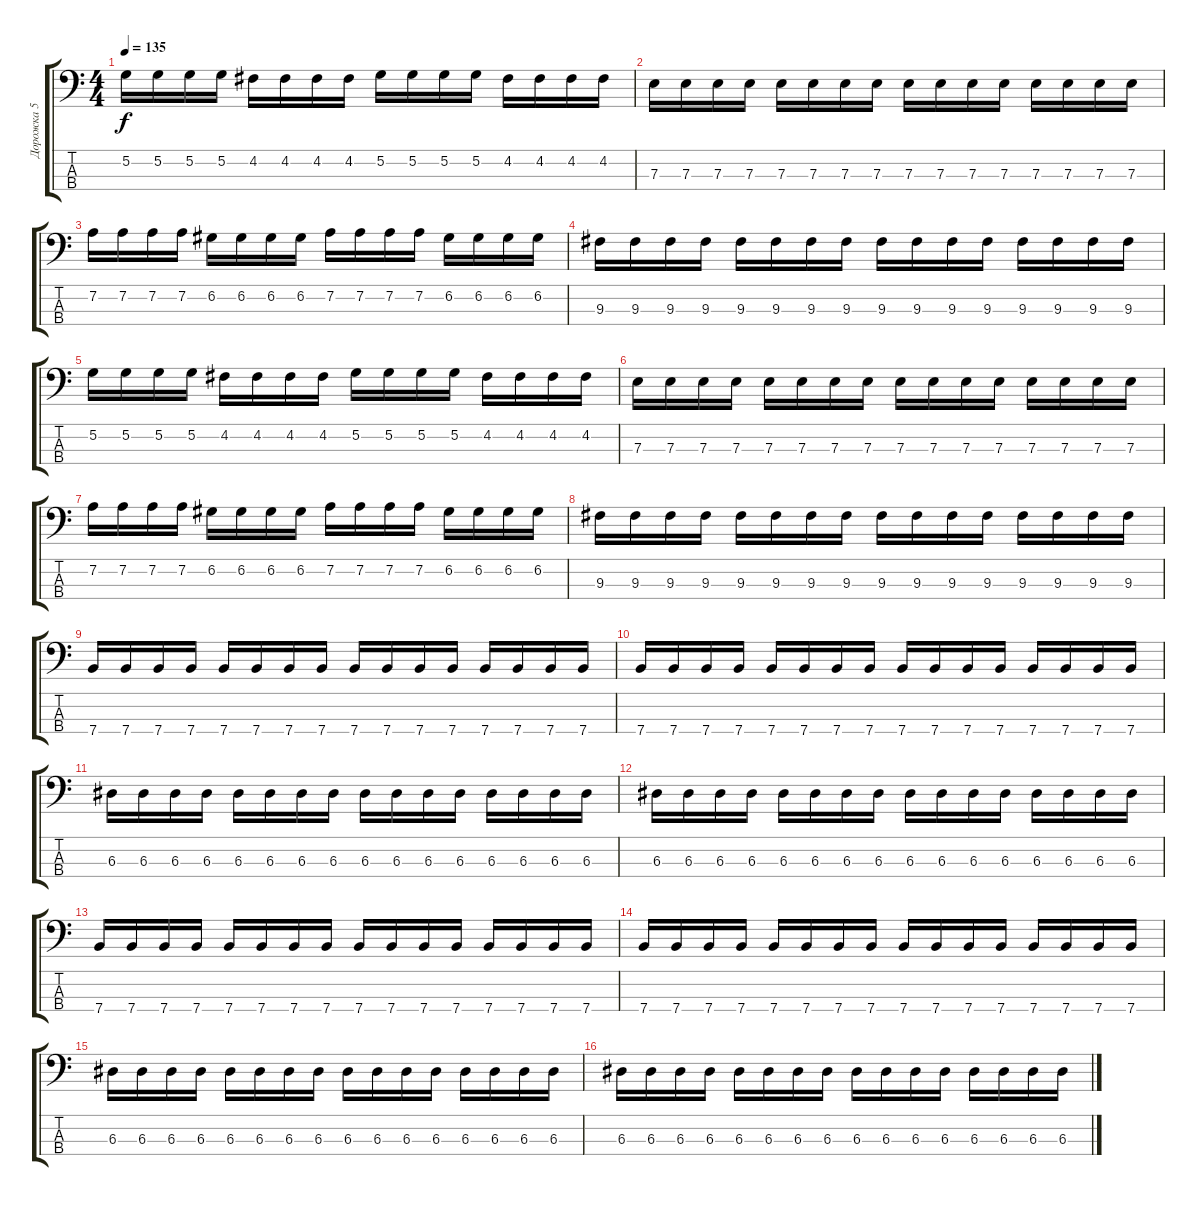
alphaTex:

\track ("Дорожка 5" "Дорожка 5") {instrument electricbassfinger}
\staff {score tabs}
\tuning (G2 D2 A1 E1) {hide}
\ts (4 4)
\tempo 135
\clef f4
\ks c
5.2.16{dy f} 5.2.16 5.2.16 5.2.16 4.2.16 4.2.16 4.2.16 4.2.16 5.2.16 5.2.16 5.2.16 5.2.16 4.2.16 4.2.16 4.2.16 4.2.16 |
7.3.16 7.3.16 7.3.16 7.3.16 7.3.16 7.3.16 7.3.16 7.3.16 7.3.16 7.3.16 7.3.16 7.3.16 7.3.16 7.3.16 7.3.16 7.3.16 |
7.2.16 7.2.16 7.2.16 7.2.16 6.2.16 6.2.16 6.2.16 6.2.16 7.2.16 7.2.16 7.2.16 7.2.16 6.2.16 6.2.16 6.2.16 6.2.16 |
9.3.16 9.3.16 9.3.16 9.3.16 9.3.16 9.3.16 9.3.16 9.3.16 9.3.16 9.3.16 9.3.16 9.3.16 9.3.16 9.3.16 9.3.16 9.3.16 |
5.2.16 5.2.16 5.2.16 5.2.16 4.2.16 4.2.16 4.2.16 4.2.16 5.2.16 5.2.16 5.2.16 5.2.16 4.2.16 4.2.16 4.2.16 4.2.16 |
7.3.16 7.3.16 7.3.16 7.3.16 7.3.16 7.3.16 7.3.16 7.3.16 7.3.16 7.3.16 7.3.16 7.3.16 7.3.16 7.3.16 7.3.16 7.3.16 |
7.2.16 7.2.16 7.2.16 7.2.16 6.2.16 6.2.16 6.2.16 6.2.16 7.2.16 7.2.16 7.2.16 7.2.16 6.2.16 6.2.16 6.2.16 6.2.16 |
9.3.16 9.3.16 9.3.16 9.3.16 9.3.16 9.3.16 9.3.16 9.3.16 9.3.16 9.3.16 9.3.16 9.3.16 9.3.16 9.3.16 9.3.16 9.3.16 |
7.4.16 7.4.16 7.4.16 7.4.16 7.4.16 7.4.16 7.4.16 7.4.16 7.4.16 7.4.16 7.4.16 7.4.16 7.4.16 7.4.16 7.4.16 7.4.16 |
7.4.16 7.4.16 7.4.16 7.4.16 7.4.16 7.4.16 7.4.16 7.4.16 7.4.16 7.4.16 7.4.16 7.4.16 7.4.16 7.4.16 7.4.16 7.4.16 |
6.3.16 6.3.16 6.3.16 6.3.16 6.3.16 6.3.16 6.3.16 6.3.16 6.3.16 6.3.16 6.3.16 6.3.16 6.3.16 6.3.16 6.3.16 6.3.16 |
6.3.16 6.3.16 6.3.16 6.3.16 6.3.16 6.3.16 6.3.16 6.3.16 6.3.16 6.3.16 6.3.16 6.3.16 6.3.16 6.3.16 6.3.16 6.3.16 |
7.4.16 7.4.16 7.4.16 7.4.16 7.4.16 7.4.16 7.4.16 7.4.16 7.4.16 7.4.16 7.4.16 7.4.16 7.4.16 7.4.16 7.4.16 7.4.16 |
7.4.16 7.4.16 7.4.16 7.4.16 7.4.16 7.4.16 7.4.16 7.4.16 7.4.16 7.4.16 7.4.16 7.4.16 7.4.16 7.4.16 7.4.16 7.4.16 |
6.3.16 6.3.16 6.3.16 6.3.16 6.3.16 6.3.16 6.3.16 6.3.16 6.3.16 6.3.16 6.3.16 6.3.16 6.3.16 6.3.16 6.3.16 6.3.16 |
6.3.16 6.3.16 6.3.16 6.3.16 6.3.16 6.3.16 6.3.16 6.3.16 6.3.16 6.3.16 6.3.16 6.3.16 6.3.16 6.3.16 6.3.16 6.3.16
